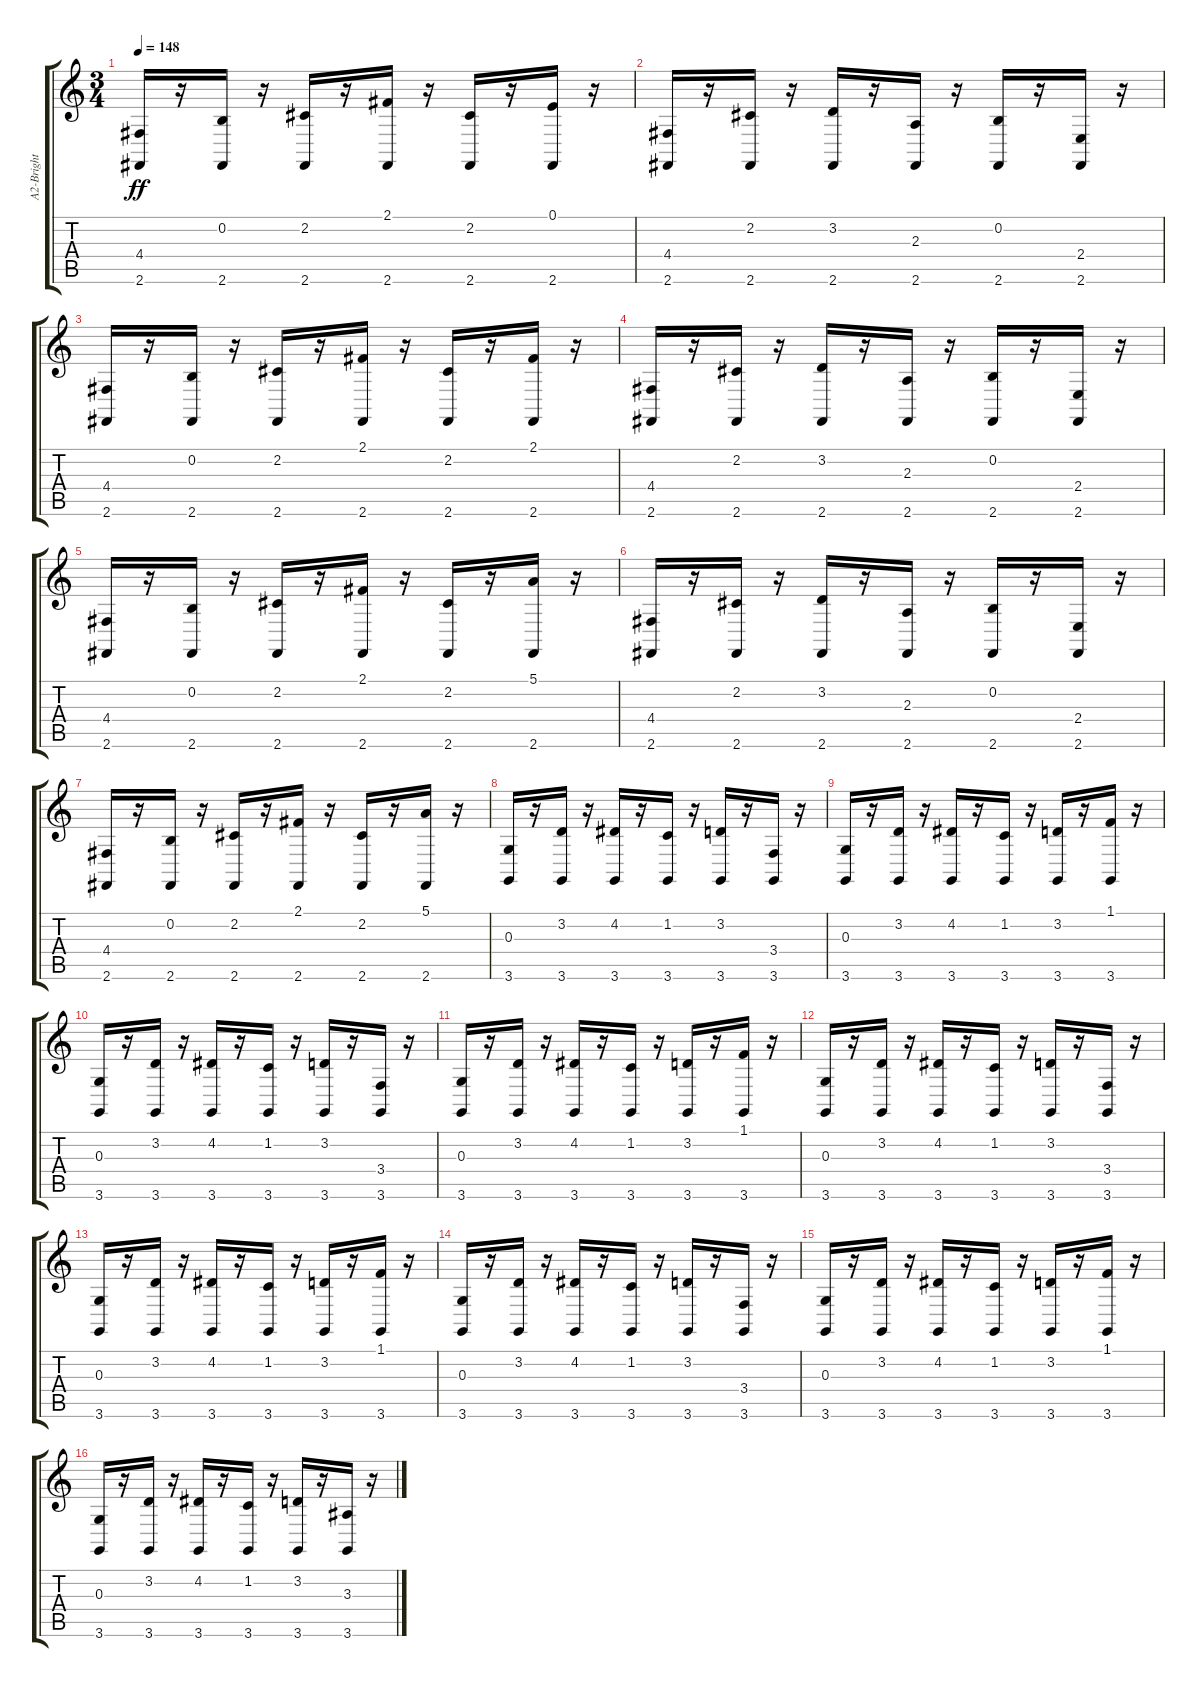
\track ("A2-Bright Str: " "A2-Bright ") {instrument stringensemble1}
\staff {score tabs}
\tuning (E4 B3 G3 D3 A2 E2) {hide}
\ts (3 4)
\tempo 148
\clef g2
\ks c
(4.4 2.6).16{dy ff} r.16 (0.2 2.6).16 r.16 (2.2 2.6).16 r.16 (2.1 2.6).16 r.16 (2.2 2.6).16 r.16 (0.1 2.6).16 r.16 |
(4.4 2.6).16 r.16 (2.2 2.6).16 r.16 (3.2 2.6).16 r.16 (2.3 2.6).16 r.16 (0.2 2.6).16 r.16 (2.4 2.6).16 r.16 |
(4.4 2.6).16 r.16 (0.2 2.6).16 r.16 (2.2 2.6).16 r.16 (2.1 2.6).16 r.16 (2.2 2.6).16 r.16 (2.1 2.6).16 r.16 |
(4.4 2.6).16 r.16 (2.2 2.6).16 r.16 (3.2 2.6).16 r.16 (2.3 2.6).16 r.16 (0.2 2.6).16 r.16 (2.4 2.6).16 r.16 |
(4.4 2.6).16 r.16 (0.2 2.6).16 r.16 (2.2 2.6).16 r.16 (2.1 2.6).16 r.16 (2.2 2.6).16 r.16 (5.1 2.6).16 r.16 |
(4.4 2.6).16 r.16 (2.2 2.6).16 r.16 (3.2 2.6).16 r.16 (2.3 2.6).16 r.16 (0.2 2.6).16 r.16 (2.4 2.6).16 r.16 |
(4.4 2.6).16 r.16 (0.2 2.6).16 r.16 (2.2 2.6).16 r.16 (2.1 2.6).16 r.16 (2.2 2.6).16 r.16 (5.1 2.6).16 r.16 |
(0.3 3.6).16 r.16 (3.2 3.6).16 r.16 (4.2 3.6).16 r.16 (1.2 3.6).16 r.16 (3.2 3.6).16 r.16 (3.4 3.6).16 r.16 |
(0.3 3.6).16 r.16 (3.2 3.6).16 r.16 (4.2 3.6).16 r.16 (1.2 3.6).16 r.16 (3.2 3.6).16 r.16 (1.1 3.6).16 r.16 |
(0.3 3.6).16 r.16 (3.2 3.6).16 r.16 (4.2 3.6).16 r.16 (1.2 3.6).16 r.16 (3.2 3.6).16 r.16 (3.4 3.6).16 r.16 |
(0.3 3.6).16 r.16 (3.2 3.6).16 r.16 (4.2 3.6).16 r.16 (1.2 3.6).16 r.16 (3.2 3.6).16 r.16 (1.1 3.6).16 r.16 |
(0.3 3.6).16 r.16 (3.2 3.6).16 r.16 (4.2 3.6).16 r.16 (1.2 3.6).16 r.16 (3.2 3.6).16 r.16 (3.4 3.6).16 r.16 |
(0.3 3.6).16 r.16 (3.2 3.6).16 r.16 (4.2 3.6).16 r.16 (1.2 3.6).16 r.16 (3.2 3.6).16 r.16 (1.1 3.6).16 r.16 |
(0.3 3.6).16 r.16 (3.2 3.6).16 r.16 (4.2 3.6).16 r.16 (1.2 3.6).16 r.16 (3.2 3.6).16 r.16 (3.4 3.6).16 r.16 |
(0.3 3.6).16 r.16 (3.2 3.6).16 r.16 (4.2 3.6).16 r.16 (1.2 3.6).16 r.16 (3.2 3.6).16 r.16 (1.1 3.6).16 r.16 |
(0.3 3.6).16 r.16 (3.2 3.6).16 r.16 (4.2 3.6).16 r.16 (1.2 3.6).16 r.16 (3.2 3.6).16 r.16 (3.3 3.6).16 r.16
